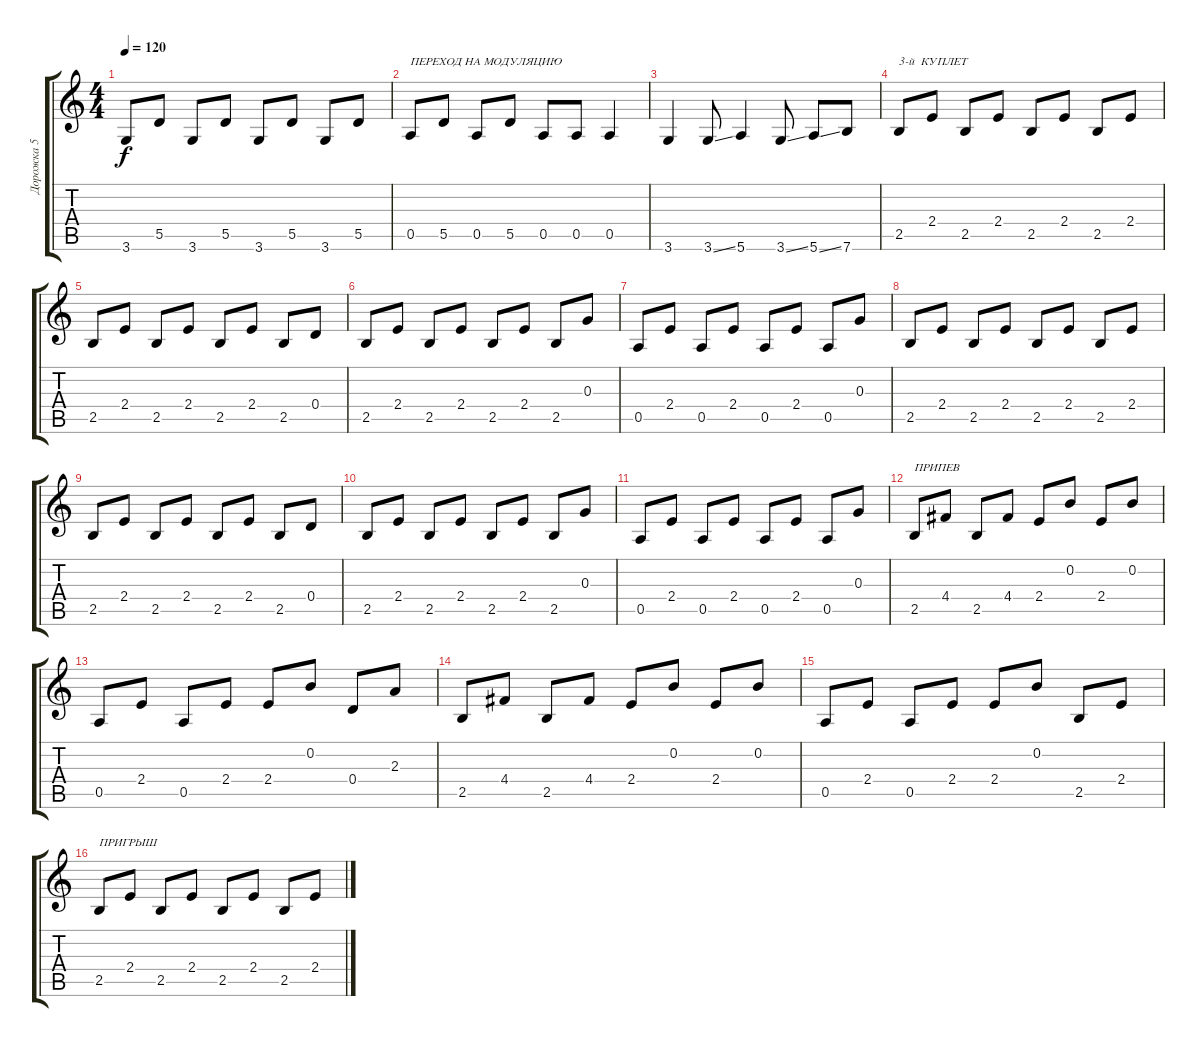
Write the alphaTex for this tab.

\track ("Дорожка 5" "Дорожка 5") {instrument electricbasspick}
\staff {score tabs}
\tuning (E4 B3 G3 D3 A2 E2) {hide}
\ts (4 4)
\tempo 120
\clef g2
\ks c
3.6.8{dy f} 5.5.8 3.6.8 5.5.8 3.6.8 5.5.8 3.6.8 5.5.8 |
0.5.8{txt "ПЕРЕХОД НА МОДУЛЯЦИЮ"} 5.5.8 0.5.8 5.5.8 0.5.8 0.5.8 0.5.4 |
3.6.4 3.6{ss}.8 5.6.4 3.6{ss}.8 5.6{ss}.8 7.6.8 |
2.5.8{txt "3-й  КУПЛЕТ"} 2.4.8 2.5.8 2.4.8 2.5.8 2.4.8 2.5.8 2.4.8 |
2.5.8 2.4.8 2.5.8 2.4.8 2.5.8 2.4.8 2.5.8 0.4.8 |
2.5.8 2.4.8 2.5.8 2.4.8 2.5.8 2.4.8 2.5.8 0.3.8 |
0.5.8 2.4.8 0.5.8 2.4.8 0.5.8 2.4.8 0.5.8 0.3.8 |
2.5.8 2.4.8 2.5.8 2.4.8 2.5.8 2.4.8 2.5.8 2.4.8 |
2.5.8 2.4.8 2.5.8 2.4.8 2.5.8 2.4.8 2.5.8 0.4.8 |
2.5.8 2.4.8 2.5.8 2.4.8 2.5.8 2.4.8 2.5.8 0.3.8 |
0.5.8 2.4.8 0.5.8 2.4.8 0.5.8 2.4.8 0.5.8 0.3.8 |
2.5.8{txt "ПРИПЕВ"} 4.4.8 2.5.8 4.4.8 2.4.8 0.2.8 2.4.8 0.2.8 |
0.5.8 2.4.8 0.5.8 2.4.8 2.4.8 0.2.8 0.4.8 2.3.8 |
2.5.8 4.4.8 2.5.8 4.4.8 2.4.8 0.2.8 2.4.8 0.2.8 |
0.5.8 2.4.8 0.5.8 2.4.8 2.4.8 0.2.8 2.5.8 2.4.8 |
2.5.8{txt "ПРИГРЫШ"} 2.4.8 2.5.8 2.4.8 2.5.8 2.4.8 2.5.8 2.4.8
